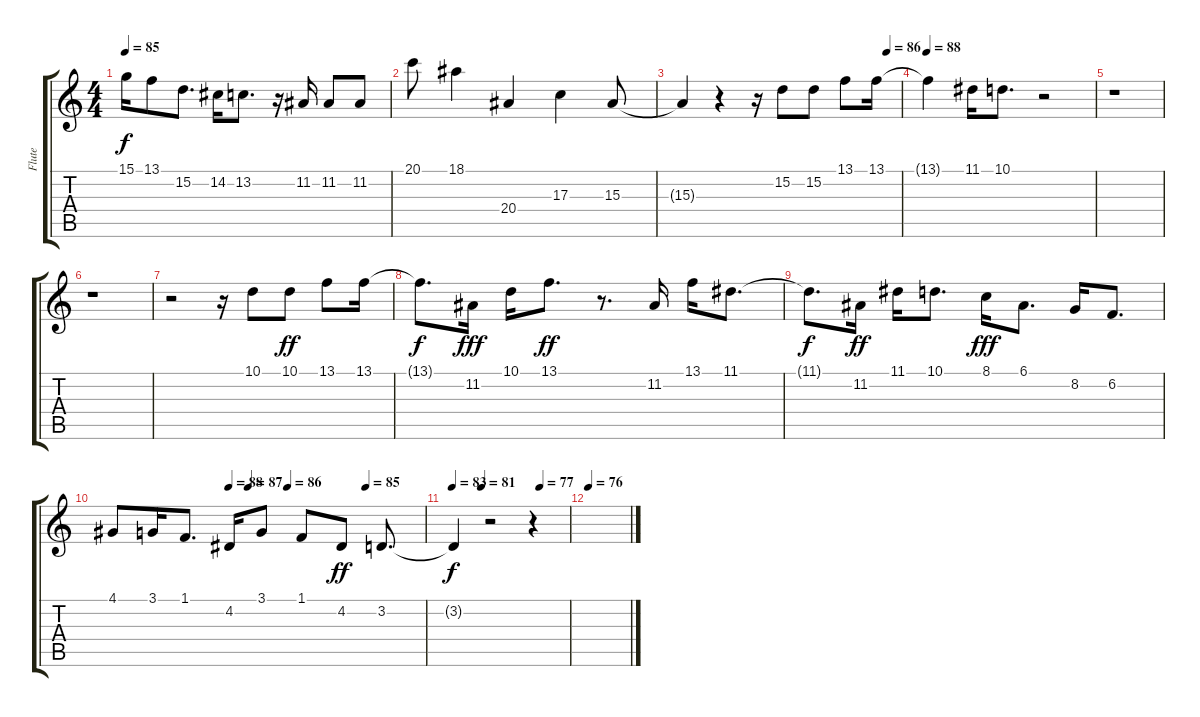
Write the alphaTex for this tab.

\track ("Flute" "Flute") {instrument flute}
\staff {score tabs}
\tuning (E4 B3 G3 D3 A2 E2) {hide}
\ts (4 4)
\tempo 85
\clef g2
\ks c
15.1.16{dy f} 13.1.8 15.2.8{d} 14.2.16 13.2.8{d} r.16 11.2.16 11.2.8 11.2.8 |
20.1.8 18.1.4 20.4.4 17.3.4 15.3.8 |
\tempo (86 0.9375)
15.3{t}.4 r.4 r.16 15.2.8 15.2.8 13.1.8 13.1.16 |
\tempo 88
13.1{t}.4 11.1.16 10.1.8{d} r.2 |
r.1 |
r.1 |
r.2 r.16 10.1.8 10.1.8{dy ff} 13.1.8 13.1.16 |
13.1{t}.8{d dy f} 11.2.16{dy fff} 10.1.16 13.1.8{d dy ff} r.8{d} 11.2.16 13.1.16 11.1.8{d} |
11.1{t}.8{d dy f} 11.2.16{dy ff} 11.1.16 10.1.8{d} 8.1.16{dy fff} 6.1.8{d} 8.2.16 6.2.8{d} |
\tempo (88 0.375)
\tempo (87 0.4375)
\tempo (86 0.5625)
\tempo (85 0.8125)
4.1.8 3.1.16 1.1.8{d} 4.2.16 3.1.8 1.1.8 4.2.8{dy ff} 3.2.8{d} |
\tempo 83
\tempo (81 0.25)
\tempo (77 0.75)
3.2{t}.4{dy f} r.2 r.4 |
\tempo 76
